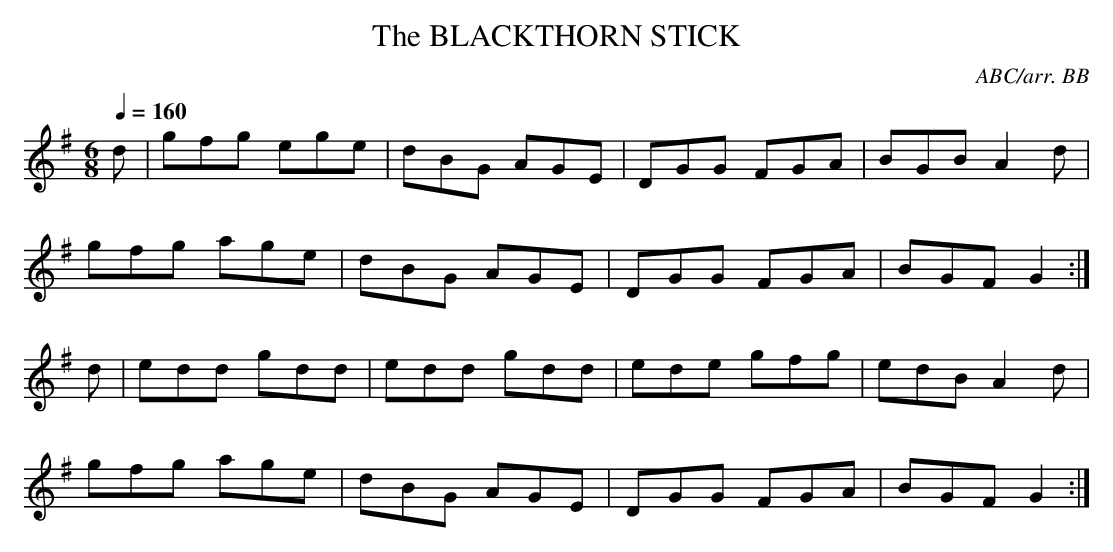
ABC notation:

X:1
T:BLACKTHORN STICK, The
C:ABC/arr. BB
M:6/8
L:1/8
Q:1/4=160
K:G
d|gfg ege|dBG AGE|DGG FGA|BGB A2d|
gfg age|dBG AGE|DGG FGA|BGF G2 :|
d|edd gdd|edd gdd|ede gfg|edB A2d|
gfg age|dBG AGE|DGG FGA|BGF G2 :|
